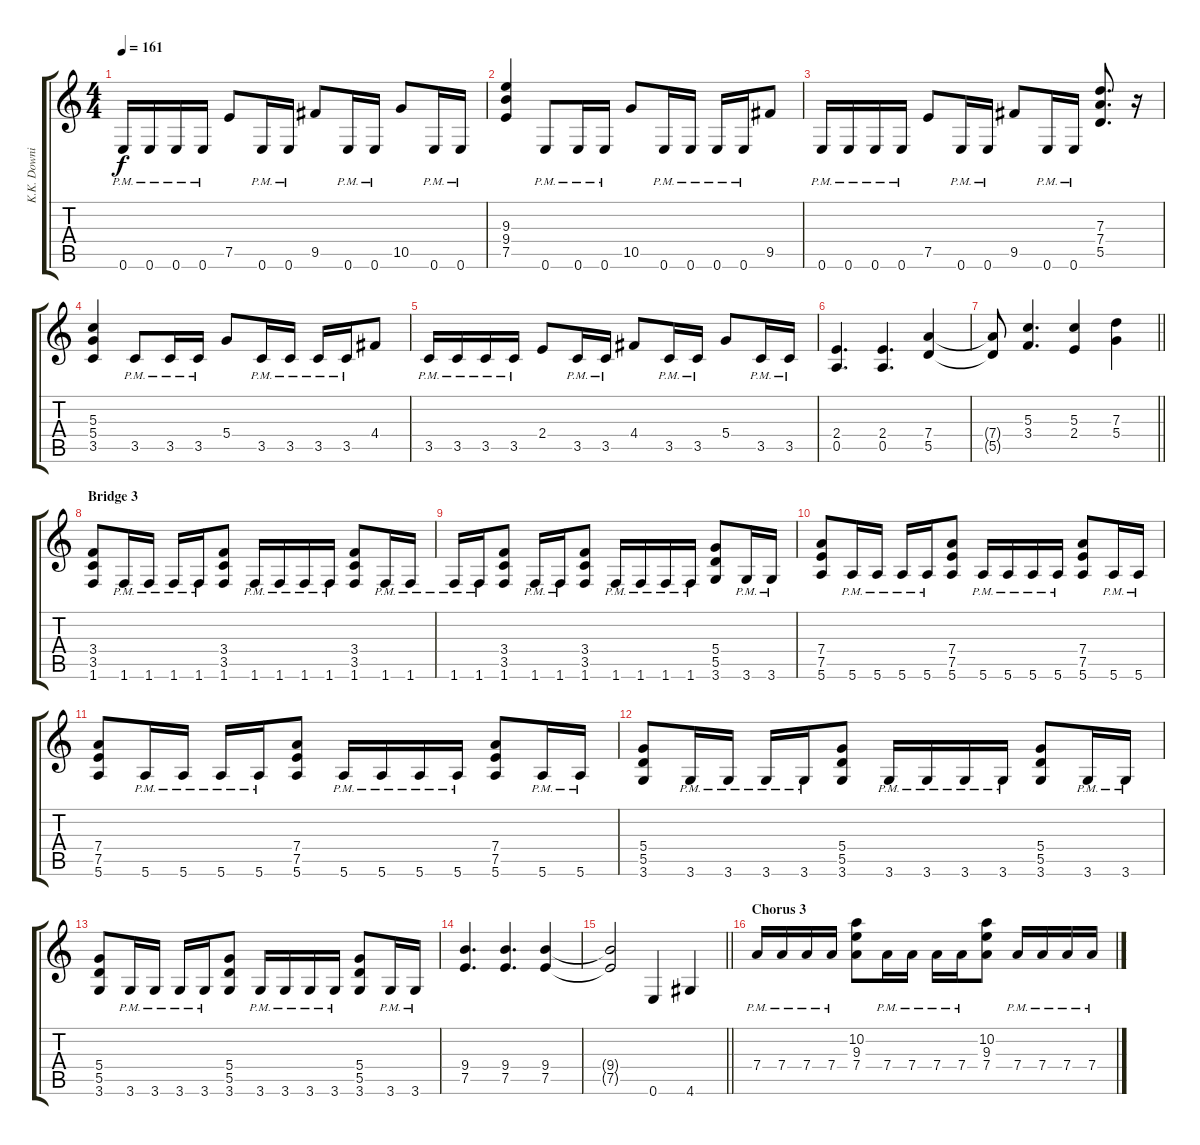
\track ("K.K. Downing" "K.K. Downi") {instrument distortionguitar}
\staff {score tabs}
\tuning (E4 B3 G3 D3 A2 E2) {hide}
\ts (4 4)
\tempo 161
\clef g2
\ks c
0.6{pm}.16{dy f} 0.6{pm}.16 0.6{pm}.16 0.6{pm}.16 7.5.8 0.6{pm}.16 0.6{pm}.16 9.5.8 0.6{pm}.16 0.6{pm}.16 10.5.8 0.6{pm}.16 0.6{pm}.16 |
(9.3 9.4 7.5).4 0.6{pm}.8 0.6{pm}.16 0.6{pm}.16 10.5.8 0.6{pm}.16 0.6{pm}.16 0.6{pm}.16 0.6{pm}.16 9.5.8 |
0.6{pm}.16 0.6{pm}.16 0.6{pm}.16 0.6{pm}.16 7.5.8 0.6{pm}.16 0.6{pm}.16 9.5.8 0.6{pm}.16 0.6{pm}.16 (7.3 7.4 5.5).8{d} r.16 |
(5.3 5.4 3.5).4 3.5{pm}.8 3.5{pm}.16 3.5{pm}.16 5.4.8 3.5{pm}.16 3.5{pm}.16 3.5{pm}.16 3.5{pm}.16 4.4.8 |
3.5{pm}.16 3.5{pm}.16 3.5{pm}.16 3.5{pm}.16 2.4.8 3.5{pm}.16 3.5{pm}.16 4.4.8 3.5{pm}.16 3.5{pm}.16 5.4.8 3.5{pm}.16 3.5{pm}.16 |
(2.4 0.5).4{d} (2.4 0.5).4{d} (7.4 5.5).4 |
\barLineRight lightlight
(7.4{t} 5.5{t}).8 (5.3 3.4).4{d} (5.3 2.4).4 (7.3 5.4).4 |
\section ("" "Bridge 3")
(3.4 3.5 1.6).8 1.6{pm}.16 1.6{pm}.16 1.6{pm}.16 1.6{pm}.16 (3.4 3.5 1.6).8 1.6{pm}.16 1.6{pm}.16 1.6{pm}.16 1.6{pm}.16 (3.4 3.5 1.6).8 1.6{pm}.16 1.6{pm}.16 |
1.6{pm}.16 1.6{pm}.16 (3.4 3.5 1.6).8 1.6{pm}.16 1.6{pm}.16 (3.4 3.5 1.6).8 1.6{pm}.16 1.6{pm}.16 1.6{pm}.16 1.6{pm}.16 (5.4 5.5 3.6).8 3.6{pm}.16 3.6{pm}.16 |
(7.4 7.5 5.6).8 5.6{pm}.16 5.6{pm}.16 5.6{pm}.16 5.6{pm}.16 (7.4 7.5 5.6).8 5.6{pm}.16 5.6{pm}.16 5.6{pm}.16 5.6{pm}.16 (7.4 7.5 5.6).8 5.6{pm}.16 5.6{pm}.16 |
(7.4 7.5 5.6).8 5.6{pm}.16 5.6{pm}.16 5.6{pm}.16 5.6{pm}.16 (7.4 7.5 5.6).8 5.6{pm}.16 5.6{pm}.16 5.6{pm}.16 5.6{pm}.16 (7.4 7.5 5.6).8 5.6{pm}.16 5.6{pm}.16 |
(5.4 5.5 3.6).8 3.6{pm}.16 3.6{pm}.16 3.6{pm}.16 3.6{pm}.16 (5.4 5.5 3.6).8 3.6{pm}.16 3.6{pm}.16 3.6{pm}.16 3.6{pm}.16 (5.4 5.5 3.6).8 3.6{pm}.16 3.6{pm}.16 |
(5.4 5.5 3.6).8 3.6{pm}.16 3.6{pm}.16 3.6{pm}.16 3.6{pm}.16 (5.4 5.5 3.6).8 3.6{pm}.16 3.6{pm}.16 3.6{pm}.16 3.6{pm}.16 (5.4 5.5 3.6).8 3.6{pm}.16 3.6{pm}.16 |
(9.4 7.5).4{d} (9.4 7.5).4{d} (9.4 7.5).4 |
\barLineRight lightlight
(9.4{t} 7.5{t}).2 0.6.4 4.6.4 |
\section ("" "Chorus 3")
7.4{pm}.16 7.4{pm}.16 7.4{pm}.16 7.4{pm}.16 (10.2 9.3 7.4).8 7.4{pm}.16 7.4{pm}.16 7.4{pm}.16 7.4{pm}.16 (10.2 9.3 7.4).8 7.4{pm}.16 7.4{pm}.16 7.4{pm}.16 7.4{pm}.16
